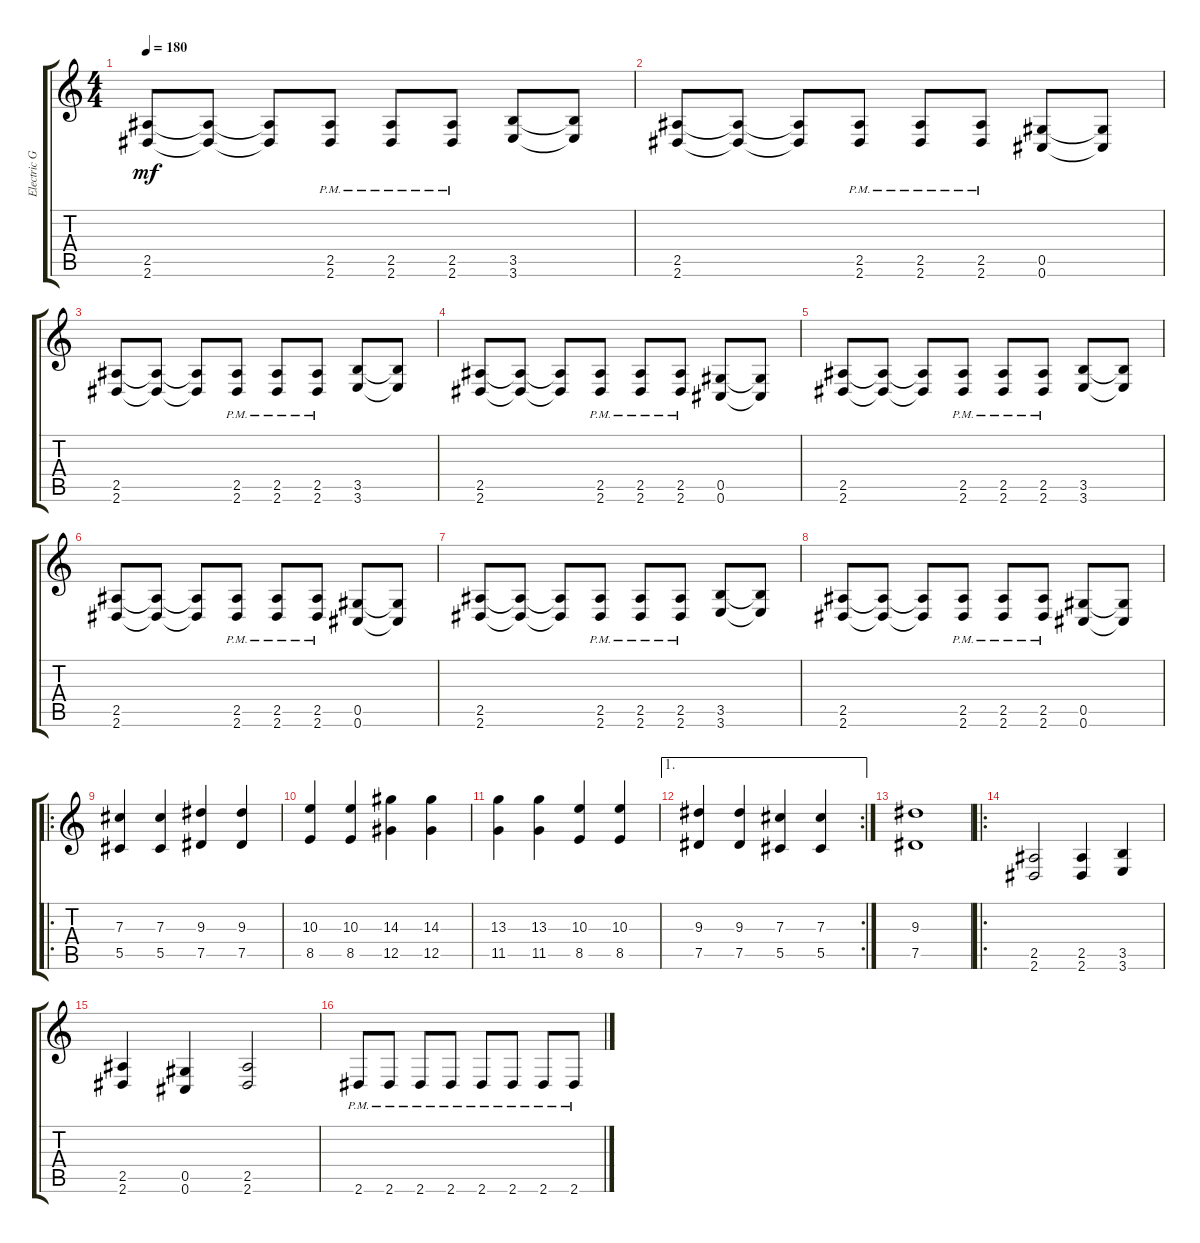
\track ("Electric Guitar" "Electric G") {instrument distortionguitar}
\staff {score tabs}
\tuning (Eb4 Bb3 Gb3 Db3 Ab2 Db2) {hide}
\ts (4 4)
\tempo 180
\clef g2
\ks c
(2.5 2.6).8{dy mf} (2.5{t} 2.6{t}).8 (2.5{t} 2.6{t}).8 (2.5{pm} 2.6{pm}).8 (2.5{pm} 2.6{pm}).8 (2.5{pm} 2.6{pm}).8 (3.5 3.6).8 (3.5{t} 3.6{t}).8 |
(2.5 2.6).8 (2.5{t} 2.6{t}).8 (2.5{t} 2.6{t}).8 (2.5{pm} 2.6{pm}).8 (2.5{pm} 2.6{pm}).8 (2.5{pm} 2.6{pm}).8 (0.5 0.6).8 (0.5{t} 0.6{t}).8 |
(2.5 2.6).8 (2.5{t} 2.6{t}).8 (2.5{t} 2.6{t}).8 (2.5{pm} 2.6{pm}).8 (2.5{pm} 2.6{pm}).8 (2.5{pm} 2.6{pm}).8 (3.5 3.6).8 (3.5{t} 3.6{t}).8 |
(2.5 2.6).8 (2.5{t} 2.6{t}).8 (2.5{t} 2.6{t}).8 (2.5{pm} 2.6{pm}).8 (2.5{pm} 2.6{pm}).8 (2.5{pm} 2.6{pm}).8 (0.5 0.6).8 (0.5{t} 0.6{t}).8 |
(2.5 2.6).8 (2.5{t} 2.6{t}).8 (2.5{t} 2.6{t}).8 (2.5{pm} 2.6{pm}).8 (2.5{pm} 2.6{pm}).8 (2.5{pm} 2.6{pm}).8 (3.5 3.6).8 (3.5{t} 3.6{t}).8 |
(2.5 2.6).8 (2.5{t} 2.6{t}).8 (2.5{t} 2.6{t}).8 (2.5{pm} 2.6{pm}).8 (2.5{pm} 2.6{pm}).8 (2.5{pm} 2.6{pm}).8 (0.5 0.6).8 (0.5{t} 0.6{t}).8 |
(2.5 2.6).8 (2.5{t} 2.6{t}).8 (2.5{t} 2.6{t}).8 (2.5{pm} 2.6{pm}).8 (2.5{pm} 2.6{pm}).8 (2.5{pm} 2.6{pm}).8 (3.5 3.6).8 (3.5{t} 3.6{t}).8 |
(2.5 2.6).8 (2.5{t} 2.6{t}).8 (2.5{t} 2.6{t}).8 (2.5{pm} 2.6{pm}).8 (2.5{pm} 2.6{pm}).8 (2.5{pm} 2.6{pm}).8 (0.5 0.6).8 (0.5{t} 0.6{t}).8 |
\ro
(7.3 5.5).4 (7.3 5.5).4 (9.3 7.5).4 (9.3 7.5).4 |
(10.3 8.5).4 (10.3 8.5).4 (14.3 12.5).4 (14.3 12.5).4 |
(13.3 11.5).4 (13.3 11.5).4 (10.3 8.5).4 (10.3 8.5).4 |
\ae 1
\rc 2
(9.3 7.5).4 (9.3 7.5).4 (7.3 5.5).4 (7.3 5.5).4 |
(9.3 7.5).1 |
\ro
(2.5 2.6).2 (2.5 2.6).4 (3.5 3.6).4 |
(2.5 2.6).4 (0.5 0.6).4 (2.5 2.6).2 |
2.6{pm}.8 2.6{pm}.8 2.6{pm}.8 2.6{pm}.8 2.6{pm}.8 2.6{pm}.8 2.6{pm}.8 2.6{pm}.8
